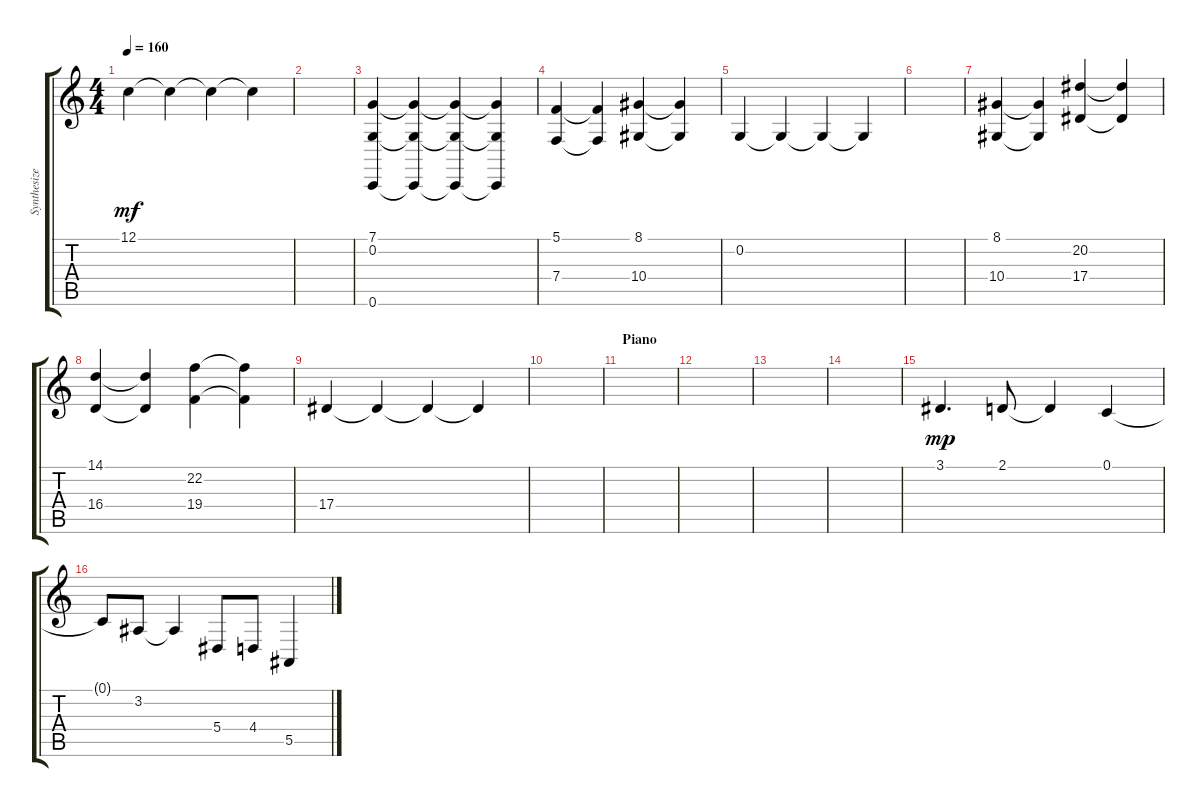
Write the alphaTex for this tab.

\track ("Synthesizer" "Synthesize") {instrument pad6metallic}
\staff {score tabs}
\tuning (C4 G3 Eb3 Bb2 F2 C2) {hide}
\ts (4 4)
\tempo 160
\clef g2
\ks c
12.1.4{dy mf} 12.1{t}.4 12.1{t}.4 12.1{t}.4 |
|
(7.1 0.2 0.6).4 (7.1{t} 0.2{t} 0.6{t}).4 (7.1{t} 0.2{t} 0.6{t}).4 (7.1{t} 0.2{t} 0.6{t}).4 |
(5.1 7.4).4 (5.1{t} 7.4{t}).4 (8.1 10.4).4 (8.1{t} 10.4{t}).4 |
0.2.4 0.2{t}.4 0.2{t}.4 0.2{t}.4 |
|
(8.1 10.4).4 (8.1{t} 10.4{t}).4 (20.2 17.4).4 (20.2{t} 17.4{t}).4 |
(14.1 16.4).4 (14.1{t} 16.4{t}).4 (22.2 19.4).4 (22.2{t} 19.4{t}).4 |
17.4.4 17.4{t}.4 17.4{t}.4 17.4{t}.4 |
|
\section ("" "Piano")
|
|
|
|
3.1.4{d dy mp} 2.1.8 2.1{t}.4 0.1.4 |
0.1{t}.8 3.2.8 3.2{t}.4 5.4.8 4.4.8 5.5.4
